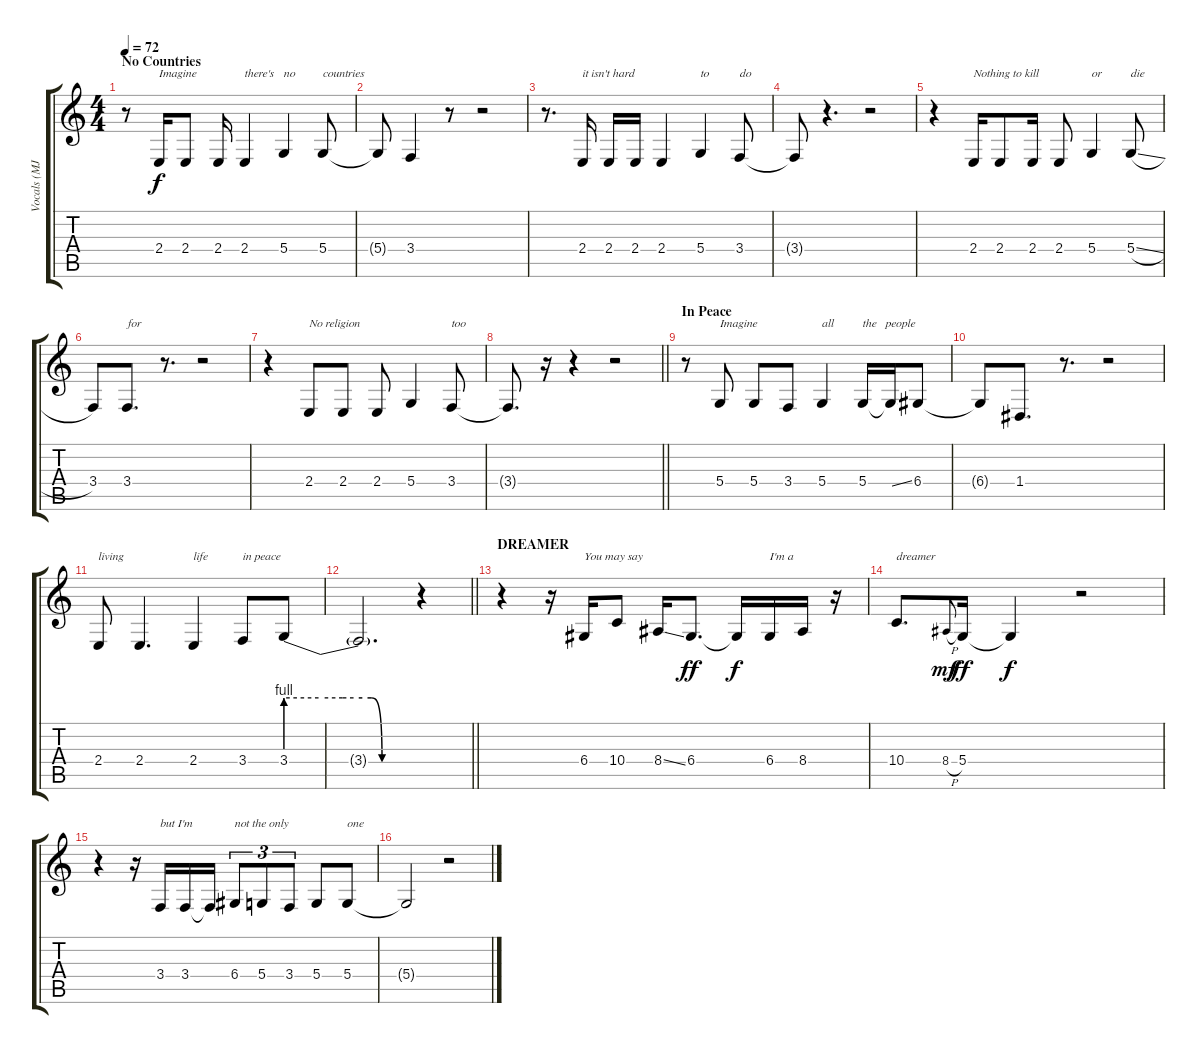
\track ("Vocals (MJK)" "Vocals (MJ") {instrument voiceoohs}
\staff {score tabs}
\tuning (E4 B3 G3 D3 A2 E2) {hide}
\ts (4 4)
\section ("" "No Countries")
\tempo 72
\clef g2
\ks c
r.8{dy f} 2.4.16{txt "Imagine"} 2.4.8 2.4.16 2.4.4{txt "there's"} 5.4.4{txt "no"} 5.4.8{txt "countries"} |
5.4{t}.8 3.4.4 r.8 r.2 |
r.8{d} 2.4.16{txt "it isn't hard"} 2.4.16 2.4.16 2.4.4 5.4.4{txt "to"} 3.4.8{txt "do"} |
3.4{t}.8 r.4{d} r.2 |
r.4 2.4.16{txt "Nothing to kill "} 2.4.8 2.4.16 2.4.8 5.4.4{txt "or"} 5.4{sl}.8{txt "die"} |
3.4.8 3.4.8{d txt "for"} r.8{d} r.2 |
r.4 2.4.8{txt "No religion "} 2.4.8 2.4.8 5.4.4 3.4.8{txt "too"} |
\barLineRight lightlight
3.4{t}.8{d} r.16 r.4 r.2 |
\section ("" "In Peace")
r.8 5.4.8{txt "Imagine "} 5.4.8 3.4.8 5.4.4{txt "all"} 5.4.16{txt "the   people"} 5.4{ss t}.16 6.4.8 |
6.4{t}.8 1.4.8{d} r.8{d} r.2 |
2.4.8{txt "living"} 2.4.4{d} 2.4.4{txt "life"} 3.4.8{txt "in peace"} 3.4{be (custom 0 4 15 4 26 4 31 4 35 4 39 4 44 0 49 0 60 0)}.8 |
\barLineRight lightlight
3.4{t}.2{d} r.4 |
\section ("" "DREAMER")
r.4 r.16 6.4.16{txt "You may say"} 10.4.8 8.4{ss}.16 6.4.8{d dy ff} 6.4{t}.16{dy f} 6.4.16{txt "I'm a"} 8.4.16 r.16 |
10.4.8{d txt "dreamer"} 8.4{h}.8{gr onbeat dy mf} 5.4.16{dy ff} 5.4{t}.4{dy f} r.2 |
r.4 r.16 3.4.16{txt "but I'm"} 3.4.16 3.4{t}.16 6.4.8{tu (3 2) txt "not the only"} 5.4.8{tu (3 2)} 3.4.8{tu (3 2)} 5.4.8 5.4.8{txt "one"} |
5.4{t}.2 r.2
